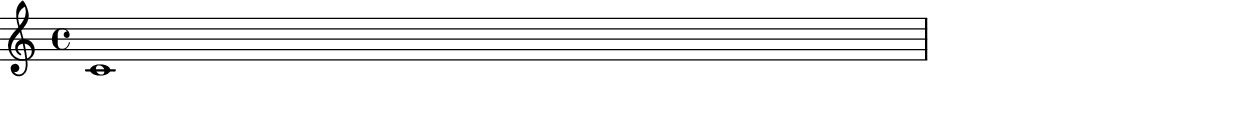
%% Generated by lilypond-book.py
%% Options: [alt=[image of music],printfilename,indent=0\mm,texidoc,line-width=160\mm]
\include "lilypond-book-preamble.ly"







% ****************************************************************
% Start cut-&-pastable-section 
% ****************************************************************

\paper {
  #(define dump-extents #t)
  
  indent = 0\mm
  line-width = 160\mm
  force-assignment = #""
  line-width = #(- line-width (* mm  3.000000))
}

\layout {
  
}



% ****************************************************************
% ly snippet:
% ****************************************************************
\sourcefilename "instrument-name-hara-kiri.ly"
\sourcefileline 0

\header {

  texidoc = "@code{PianoStaff.instrument} and
@code{PianoStaff.instr} are removed when the staves are killed off.

In this example, the 2nd staff (marked by the barnumber 2) disappears
as does the instrument name.  "

}

\version "2.10.0"
        
  \new PianoStaff <<
    \new Staff {
      \override Staff.VerticalAxisGroup #'remove-empty = ##t  
      \set PianoStaff.instrumentName ="up" 
      \set PianoStaff.shortInstrumentName ="u"
      c'1\break R
    }
  >>



% ****************************************************************
% end ly snippet
% ****************************************************************
